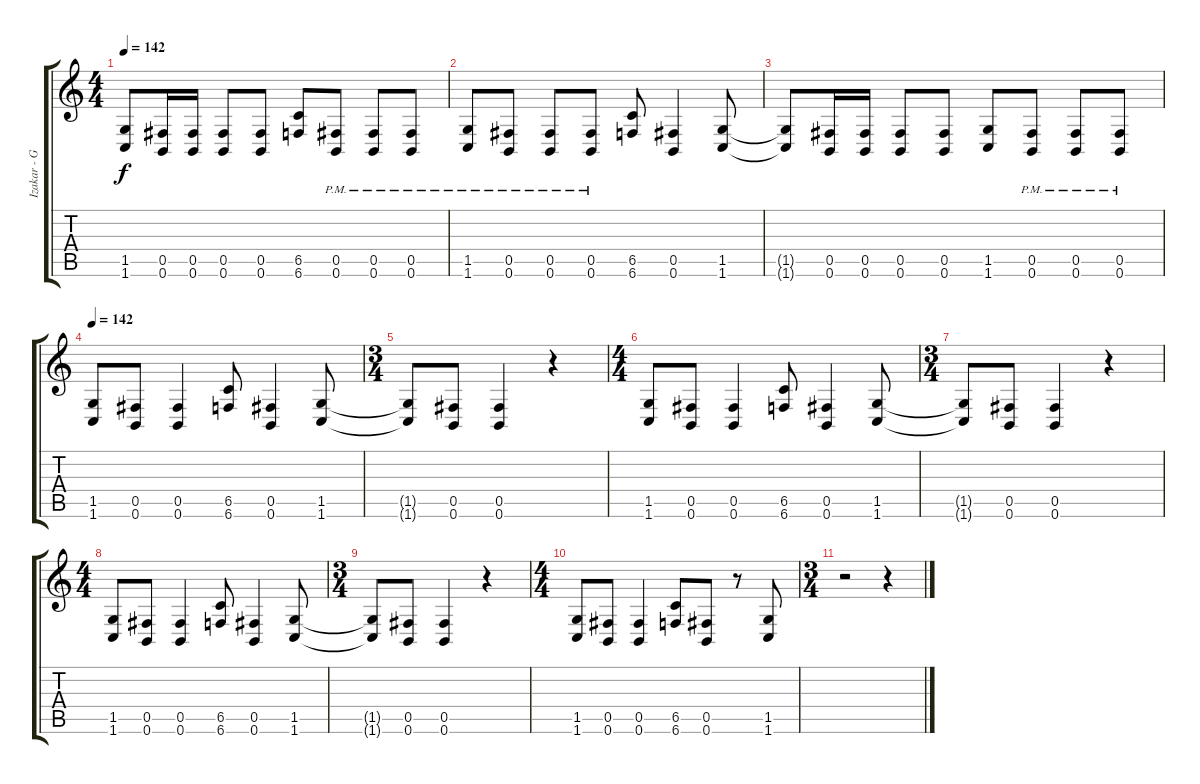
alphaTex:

\track ("Izakar - Guitare" "Izakar - G") {instrument distortionguitar}
\staff {score tabs}
\tuning (Db4 Ab3 E3 B2 Gb2 B1) {hide}
\ts (4 4)
\tempo 142
\clef g2
\ks c
(1.5{t} 1.6{t}).8{dy f} (0.5 0.6).16 (0.5 0.6).16 (0.5 0.6).8 (0.5 0.6).8 (6.5 6.6).8 (0.5{pm} 0.6{pm}).8 (0.5{pm} 0.6{pm}).8 (0.5{pm} 0.6{pm}).8 |
(1.5{pm} 1.6{pm}).8 (0.5{pm} 0.6{pm}).8 (0.5{pm} 0.6{pm}).8 (0.5{pm} 0.6{pm}).8 (6.5 6.6).8 (0.5 0.6).4 (1.5 1.6).8 |
(1.5{t} 1.6{t}).8 (0.5 0.6).16 (0.5 0.6).16 (0.5 0.6).8 (0.5 0.6).8 (1.5 1.6).8 (0.5{pm} 0.6{pm}).8 (0.5{pm} 0.6{pm}).8 (0.5{pm} 0.6{pm}).8 |
\section ("" "")
\tempo 142
(1.5 1.6).8{volume 12 balance 2 instrument distortionguitar} (0.5 0.6).8 (0.5 0.6).4 (6.5 6.6).8 (0.5 0.6).4 (1.5 1.6).8 |
\ts (3 4)
(1.5{t} 1.6{t}).8 (0.5 0.6).8 (0.5 0.6).4 r.4 |
\ts (4 4)
(1.5 1.6).8 (0.5 0.6).8 (0.5 0.6).4 (6.5 6.6).8 (0.5 0.6).4 (1.5 1.6).8 |
\ts (3 4)
(1.5{t} 1.6{t}).8 (0.5 0.6).8 (0.5 0.6).4 r.4 |
\ts (4 4)
(1.5 1.6).8 (0.5 0.6).8 (0.5 0.6).4 (6.5 6.6).8 (0.5 0.6).4 (1.5 1.6).8 |
\ts (3 4)
(1.5{t} 1.6{t}).8 (0.5 0.6).8 (0.5 0.6).4 r.4 |
\ts (4 4)
(1.5 1.6).8 (0.5 0.6).8 (0.5 0.6).4 (6.5 6.6).8 (0.5 0.6).8 r.8 (1.5 1.6).8 |
\ts (3 4)
r.2 r.4
